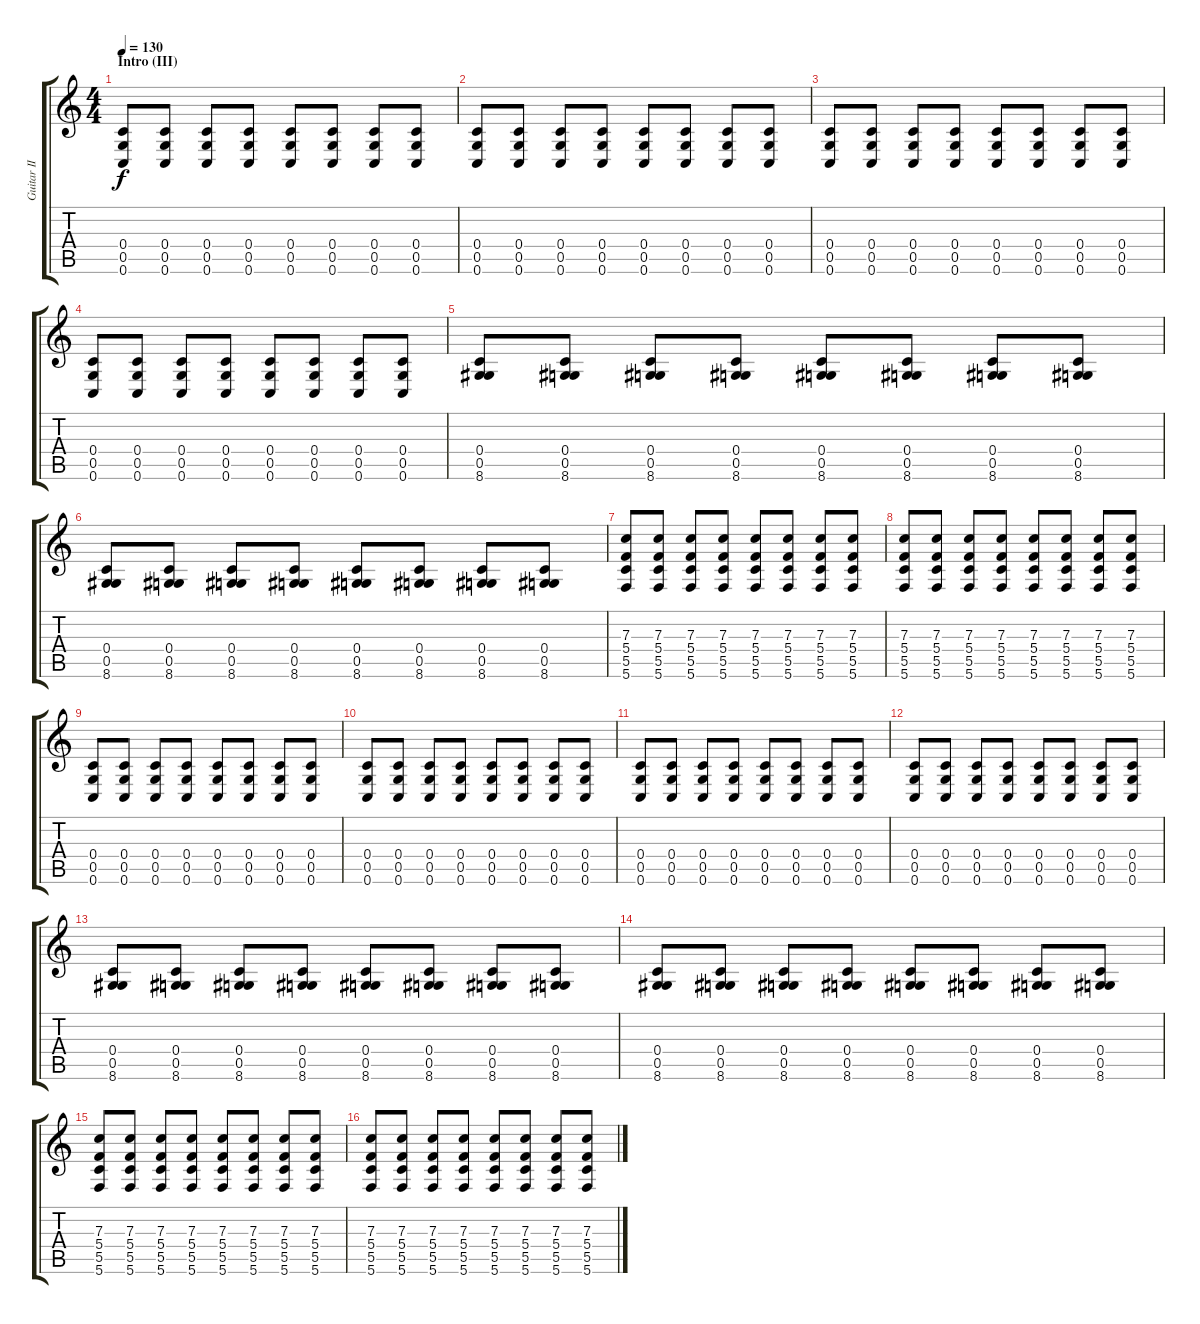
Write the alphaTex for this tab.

\track ("Guitar II" "Guitar II") {instrument overdrivenguitar}
\staff {score tabs}
\tuning (D4 A3 F3 C3 G2 C2) {hide}
\ts (4 4)
\section ("" "Intro (III)")
\tempo 130
\clef g2
\ks c
(0.4 0.5 0.6).8{dy f} (0.4 0.5 0.6).8 (0.4 0.5 0.6).8 (0.4 0.5 0.6).8 (0.4 0.5 0.6).8 (0.4 0.5 0.6).8 (0.4 0.5 0.6).8 (0.4 0.5 0.6).8 |
(0.4 0.5 0.6).8 (0.4 0.5 0.6).8 (0.4 0.5 0.6).8 (0.4 0.5 0.6).8 (0.4 0.5 0.6).8 (0.4 0.5 0.6).8 (0.4 0.5 0.6).8 (0.4 0.5 0.6).8 |
(0.4 0.5 0.6).8 (0.4 0.5 0.6).8 (0.4 0.5 0.6).8 (0.4 0.5 0.6).8 (0.4 0.5 0.6).8 (0.4 0.5 0.6).8 (0.4 0.5 0.6).8 (0.4 0.5 0.6).8 |
(0.4 0.5 0.6).8 (0.4 0.5 0.6).8 (0.4 0.5 0.6).8 (0.4 0.5 0.6).8 (0.4 0.5 0.6).8 (0.4 0.5 0.6).8 (0.4 0.5 0.6).8 (0.4 0.5 0.6).8 |
(0.4 0.5 8.6).8 (0.4 0.5 8.6).8 (0.4 0.5 8.6).8 (0.4 0.5 8.6).8 (0.4 0.5 8.6).8 (0.4 0.5 8.6).8 (0.4 0.5 8.6).8 (0.4 0.5 8.6).8 |
(0.4 0.5 8.6).8 (0.4 0.5 8.6).8 (0.4 0.5 8.6).8 (0.4 0.5 8.6).8 (0.4 0.5 8.6).8 (0.4 0.5 8.6).8 (0.4 0.5 8.6).8 (0.4 0.5 8.6).8 |
(7.3 5.4 5.5 5.6).8 (7.3 5.4 5.5 5.6).8 (7.3 5.4 5.5 5.6).8 (7.3 5.4 5.5 5.6).8 (7.3 5.4 5.5 5.6).8 (7.3 5.4 5.5 5.6).8 (7.3 5.4 5.5 5.6).8 (7.3 5.4 5.5 5.6).8 |
(7.3 5.4 5.5 5.6).8 (7.3 5.4 5.5 5.6).8 (7.3 5.4 5.5 5.6).8 (7.3 5.4 5.5 5.6).8 (7.3 5.4 5.5 5.6).8 (7.3 5.4 5.5 5.6).8 (7.3 5.4 5.5 5.6).8 (7.3 5.4 5.5 5.6).8 |
(0.4 0.5 0.6).8 (0.4 0.5 0.6).8 (0.4 0.5 0.6).8 (0.4 0.5 0.6).8 (0.4 0.5 0.6).8 (0.4 0.5 0.6).8 (0.4 0.5 0.6).8 (0.4 0.5 0.6).8 |
(0.4 0.5 0.6).8 (0.4 0.5 0.6).8 (0.4 0.5 0.6).8 (0.4 0.5 0.6).8 (0.4 0.5 0.6).8 (0.4 0.5 0.6).8 (0.4 0.5 0.6).8 (0.4 0.5 0.6).8 |
(0.4 0.5 0.6).8 (0.4 0.5 0.6).8 (0.4 0.5 0.6).8 (0.4 0.5 0.6).8 (0.4 0.5 0.6).8 (0.4 0.5 0.6).8 (0.4 0.5 0.6).8 (0.4 0.5 0.6).8 |
(0.4 0.5 0.6).8 (0.4 0.5 0.6).8 (0.4 0.5 0.6).8 (0.4 0.5 0.6).8 (0.4 0.5 0.6).8 (0.4 0.5 0.6).8 (0.4 0.5 0.6).8 (0.4 0.5 0.6).8 |
(0.4 0.5 8.6).8 (0.4 0.5 8.6).8 (0.4 0.5 8.6).8 (0.4 0.5 8.6).8 (0.4 0.5 8.6).8 (0.4 0.5 8.6).8 (0.4 0.5 8.6).8 (0.4 0.5 8.6).8 |
(0.4 0.5 8.6).8 (0.4 0.5 8.6).8 (0.4 0.5 8.6).8 (0.4 0.5 8.6).8 (0.4 0.5 8.6).8 (0.4 0.5 8.6).8 (0.4 0.5 8.6).8 (0.4 0.5 8.6).8 |
(7.3 5.4 5.5 5.6).8 (7.3 5.4 5.5 5.6).8 (7.3 5.4 5.5 5.6).8 (7.3 5.4 5.5 5.6).8 (7.3 5.4 5.5 5.6).8 (7.3 5.4 5.5 5.6).8 (7.3 5.4 5.5 5.6).8 (7.3 5.4 5.5 5.6).8 |
(7.3 5.4 5.5 5.6).8 (7.3 5.4 5.5 5.6).8 (7.3 5.4 5.5 5.6).8 (7.3 5.4 5.5 5.6).8 (7.3 5.4 5.5 5.6).8 (7.3 5.4 5.5 5.6).8 (7.3 5.4 5.5 5.6).8 (7.3 5.4 5.5 5.6).8
